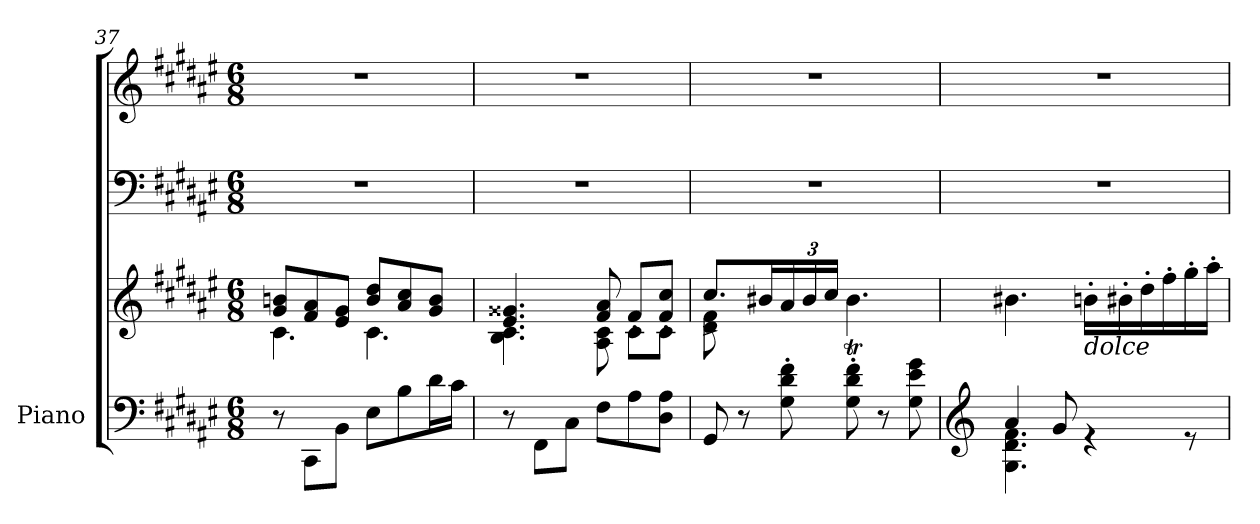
**kern	**kern	**kern	**kern
*part1	*part1	*part1	*part1
*staff4	*staff3	*staff2	*staff1
*I"Piano	*	*	*
*I'Pno.	*	*	*
*clefF4	*clefG2	*clefF4	*clefG2
*k[f#c#g#d#a#e#]	*k[f#c#g#d#a#e#]	*k[f#c#g#d#a#e#]	*k[f#c#g#d#a#e#]
*M6/8	*M6/8	*M6/8	*M6/8
=37	=37	=37	=37
*	*^	*	*
8r	4.c#\	8g#/ 8bn/L	2.r	2.r
8CC#\L	.	8f#/ 8a#/	.	.
8BB\J	.	8e#/ 8g#/J	.	.
8E#\L	4.c#\	8b/ 8dd#/L	.	.
8B\	.	8a#/ 8cc#/	.	.
16d#\L	.	8g#/ 8b/J	.	.
16c#\JJ	.	.	.	.
=38	=38	=38	=38	=38
8r	4.B\ 4.c#\	4.e#/ 4.g##X/	2.r	2.r
8FF#\L	.	.	.	.
8C#\J	.	.	.	.
8F#\L	8A#\ 8c#\	8f#/ 8a#/	.	.
8A#\	8c#\L	8f#'/L	.	.
8D#\ 8A#\J	8c#\J	8f#/' 8cc#/'J	.	.
!!LO:PB:g=z
=39	=39	=39	=39	=39
8GG#/	8d#\ 8f#\	8.cc#^/L	2.r	2.r
8r	8ryy	.	.	.
.	.	16b#X/L	.	.
*	*	*Xbrackettup	*	*
8G#\' 8d#\' 8f#\'	2ryy	24a#/	.	.
.	.	24b#/	.	.
.	.	24cc#/JJ	.	.
8G#\' 8d#\' 8f#\'	.	4.b#t\	.	.
8r	.	.	.	.
8G#\ 8e#\ 8g#\	.	.	.	.
*	*v	*v	*	*
=40	=40	=40	=40
*clefG2	*	*	*
*^	*	*	*
4a#/	4.G#\ 4.d#\ 4.f#\	4.b#X\	2.r	2.r
8g#/	.	.	.	.
!	!	!LO:TX:b:i:t=dolce	!	!
4re	8ryy	16bn'\LL	.	.
.	.	16b#X'\	.	.
.	4ryy	16dd#'\	.	.
.	.	16ff#'\	.	.
8re	.	16gg#'\	.	.
.	.	16aa#'\JJ	.	.
*v	*v	*	*	*
=	=	=	=
*-	*-	*-	*-
